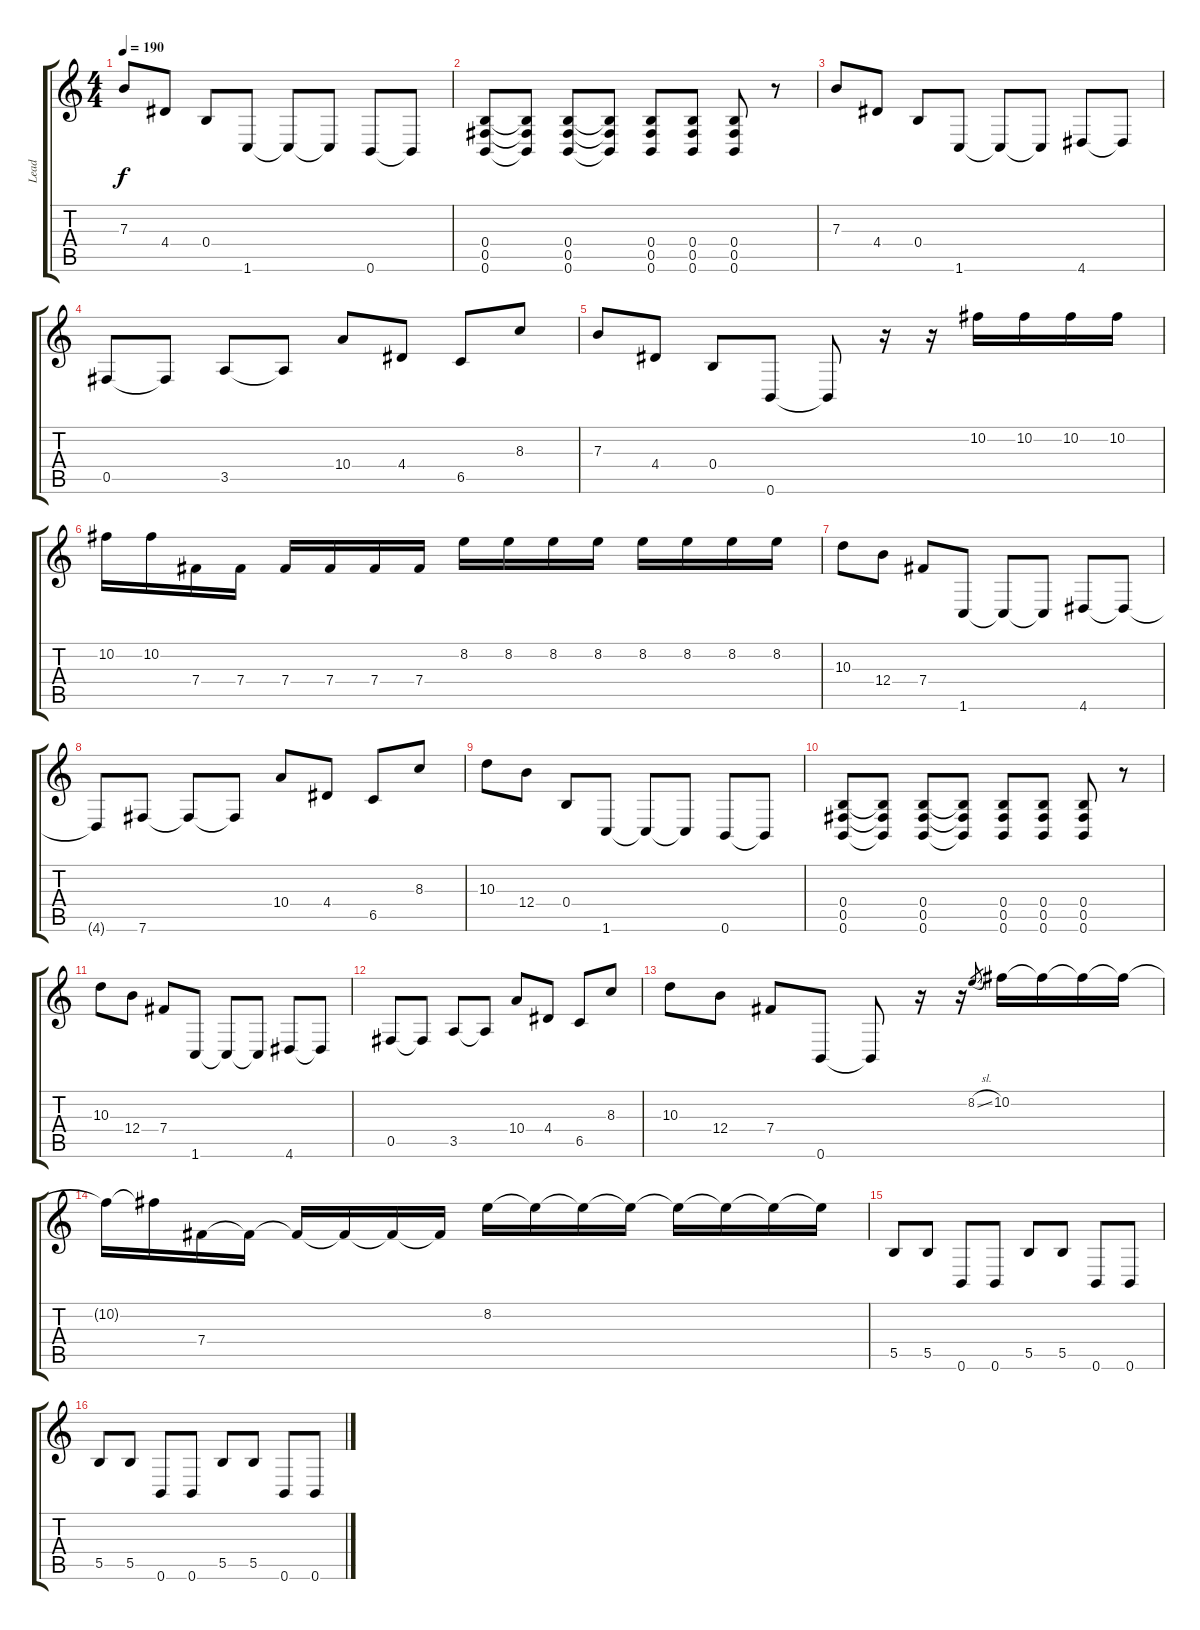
\track ("Lead" "Lead") {instrument distortionguitar}
\staff {score tabs}
\tuning (Db4 Ab3 E3 B2 Gb2 B1) {hide}
\ts (4 4)
\tempo 190
\clef g2
\ks c
7.3.8{dy f} 4.4.8 0.4.8 1.6.8 1.6{t}.8 1.6{t}.8 0.6.8 0.6{t}.8 |
(0.4 0.5 0.6).8 (0.4{t} 0.5{t} 0.6{t}).8 (0.4 0.5 0.6).8 (0.4{t} 0.5{t} 0.6{t}).8 (0.4 0.5 0.6).8 (0.4 0.5 0.6).8 (0.4 0.5 0.6).8 r.8 |
7.3.8 4.4.8 0.4.8 1.6.8 1.6{t}.8 1.6{t}.8 4.6.8 4.6{t}.8 |
0.5.8 0.5{t}.8 3.5.8 3.5{t}.8 10.4.8 4.4.8 6.5.8 8.3.8 |
7.3.8 4.4.8 0.4.8 0.6.8 0.6{t}.8 r.16 r.16 10.2.16 10.2.16 10.2.16 10.2.16 |
10.2.16 10.2.16 7.4.16 7.4.16 7.4.16 7.4.16 7.4.16 7.4.16 8.2.16 8.2.16 8.2.16 8.2.16 8.2.16 8.2.16 8.2.16 8.2.16 |
10.3.8 12.4.8 7.4.8 1.6.8 1.6{t}.8 1.6{t}.8 4.6.8 4.6{t}.8 |
4.6{t}.8 7.6.8 7.6{t}.8 7.6{t}.8 10.4.8 4.4.8 6.5.8 8.3.8 |
10.3.8 12.4.8 0.4.8 1.6.8 1.6{t}.8 1.6{t}.8 0.6.8 0.6{t}.8 |
(0.4 0.5 0.6).8 (0.4{t} 0.5{t} 0.6{t}).8 (0.4 0.5 0.6).8 (0.4{t} 0.5{t} 0.6{t}).8 (0.4 0.5 0.6).8 (0.4 0.5 0.6).8 (0.4 0.5 0.6).8 r.8 |
10.3.8 12.4.8 7.4.8 1.6.8 1.6{t}.8 1.6{t}.8 4.6.8 4.6{t}.8 |
0.5.8 0.5{t}.8 3.5.8 3.5{t}.8 10.4.8 4.4.8 6.5.8 8.3.8 |
10.3.8 12.4.8 7.4.8 0.6.8 0.6{t}.8 r.16 r.16 8.2{sl}.8{gr} 10.2.16 10.2{t}.16 10.2{t}.16 10.2{t}.16 |
10.2{t}.16 10.2{t}.16 7.4.16 7.4{t}.16 7.4{t}.16 7.4{t}.16 7.4{t}.16 7.4{t}.16 8.2.16 8.2{t}.16 8.2{t}.16 8.2{t}.16 8.2{t}.16 8.2{t}.16 8.2{t}.16 8.2{t}.16 |
5.5.8 5.5.8 0.6.8 0.6.8 5.5.8 5.5.8 0.6.8 0.6.8 |
5.5.8 5.5.8 0.6.8 0.6.8 5.5.8 5.5.8 0.6.8 0.6.8
